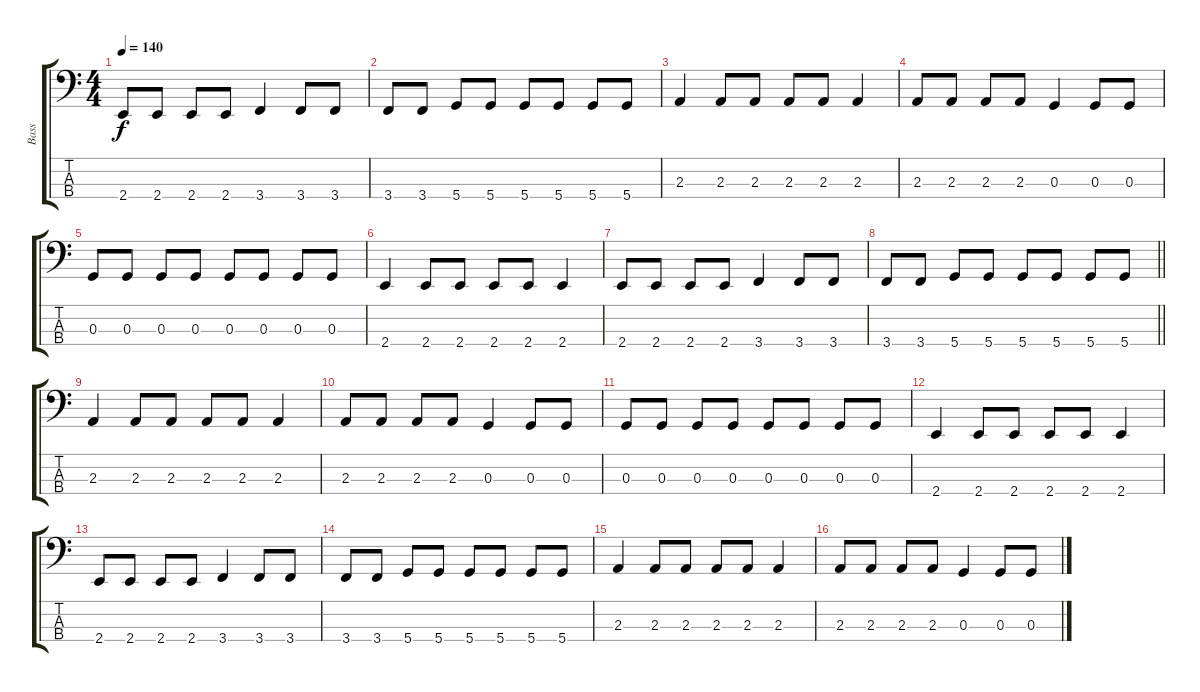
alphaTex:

\track ("Bass" "Bass") {instrument electricbassfinger}
\staff {score tabs}
\tuning (F2 C2 G1 D1) {hide}
\ts (4 4)
\tempo 140
\clef f4
\ks c
2.4.8{dy f} 2.4.8 2.4.8 2.4.8 3.4.4 3.4.8 3.4.8 |
3.4.8 3.4.8 5.4.8 5.4.8 5.4.8 5.4.8 5.4.8 5.4.8 |
2.3.4 2.3.8 2.3.8 2.3.8 2.3.8 2.3.4 |
2.3.8 2.3.8 2.3.8 2.3.8 0.3.4 0.3.8 0.3.8 |
0.3.8 0.3.8 0.3.8 0.3.8 0.3.8 0.3.8 0.3.8 0.3.8 |
2.4.4 2.4.8 2.4.8 2.4.8 2.4.8 2.4.4 |
2.4.8 2.4.8 2.4.8 2.4.8 3.4.4 3.4.8 3.4.8 |
\barLineRight lightlight
3.4.8 3.4.8 5.4.8 5.4.8 5.4.8 5.4.8 5.4.8 5.4.8 |
\section ("" "")
2.3.4 2.3.8 2.3.8 2.3.8 2.3.8 2.3.4 |
2.3.8 2.3.8 2.3.8 2.3.8 0.3.4 0.3.8 0.3.8 |
0.3.8 0.3.8 0.3.8 0.3.8 0.3.8 0.3.8 0.3.8 0.3.8 |
2.4.4 2.4.8 2.4.8 2.4.8 2.4.8 2.4.4 |
2.4.8 2.4.8 2.4.8 2.4.8 3.4.4 3.4.8 3.4.8 |
3.4.8 3.4.8 5.4.8 5.4.8 5.4.8 5.4.8 5.4.8 5.4.8 |
2.3.4 2.3.8 2.3.8 2.3.8 2.3.8 2.3.4 |
2.3.8 2.3.8 2.3.8 2.3.8 0.3.4 0.3.8 0.3.8
